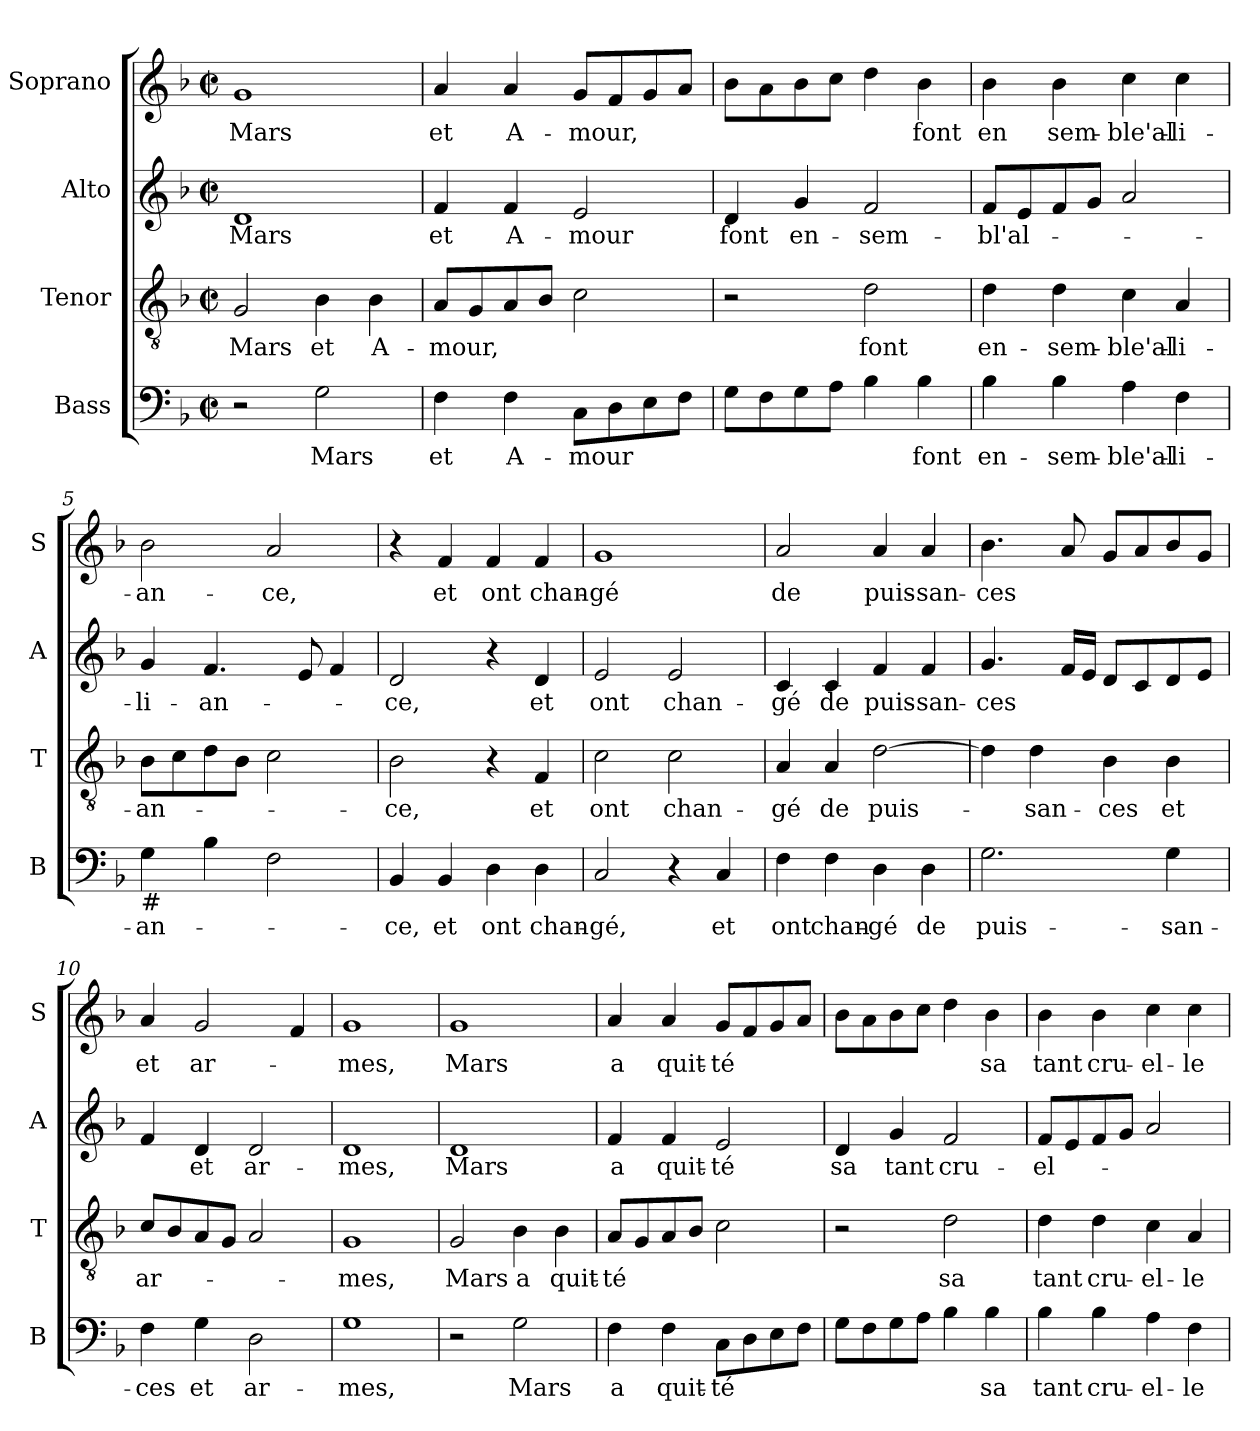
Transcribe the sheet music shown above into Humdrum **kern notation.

**kern	**text	**kern	**text	**kern	**text	**kern	**text
*part4	*part4	*part3	*part3	*part2	*part2	*part1	*part1
*staff4	*staff4	*staff3	*staff3	*staff2	*staff2	*staff1	*staff1
*I"Bass	*	*I"Tenor	*	*I"Alto	*	*I"Soprano	*
*I'B	*	*I'T	*	*I'A	*	*I'S	*
*clefF4	*	*clefGv2	*	*clefG2	*	*clefG2	*
*k[b-]	*	*k[b-]	*	*k[b-]	*	*k[b-]	*
*F:	*	*F:	*	*F:	*	*F:	*
*M2/2	*	*M2/2	*	*M2/2	*	*M2/2	*
*met(c|)	*	*met(c|)	*	*met(c|)	*	*met(c|)	*
=1	=1	=1	=1	=1	=1	=1	=1
!	!	!	!LO:LY:b	!	!LO:LY:b	!	!LO:LY:b
2r	.	2G/	Mars	1d	Mars	1g	Mars
!	!LO:LY:b	!	!LO:LY:b	!	!	!	!
2G\	Mars	4B-\	et	.	.	.	.
!	!	!	!LO:LY:b	!	!	!	!
.	.	4B-\	A-	.	.	.	.
=2	=2	=2	=2	=2	=2	=2	=2
!	!LO:LY:b	!	!LO:LY:b	!	!LO:LY:b	!	!LO:LY:b
4F\	et	8A/L	-mour,	4f/	et	4a/	et
.	.	8G/	.	.	.	.	.
!	!LO:LY:b	!	!	!	!LO:LY:b	!	!LO:LY:b
4F\	A-	8A/	.	4f/	A-	4a/	A-
.	.	8B-/J	.	.	.	.	.
!	!LO:LY:b	!	!	!	!LO:LY:b	!	!LO:LY:b
8C\L	-mour	2c\	.	2e/	-mour	8g/L	-mour,
8D\	.	.	.	.	.	8f/	.
8E\	.	.	.	.	.	8g/	.
8F\J	.	.	.	.	.	8a/J	.
=3	=3	=3	=3	=3	=3	=3	=3
!	!	!	!	!	!LO:LY:b	!	!
8G\L	.	2r	.	4d/	font	8b-\L	.
8F\	.	.	.	.	.	8a\	.
!	!	!	!	!	!LO:LY:b	!	!
8G\	.	.	.	4g/	en-	8b-\	.
8A\J	.	.	.	.	.	8cc\J	.
!	!	!	!LO:LY:b	!	!LO:LY:b	!	!
4B-\	.	2d\	font	2f/	-sem-	4dd\	.
!	!LO:LY:b	!	!	!	!	!	!LO:LY:b
4B-\	font	.	.	.	.	4b-\	font
=4	=4	=4	=4	=4	=4	=4	=4
!	!LO:LY:b	!	!LO:LY:b	!	!LO:LY:b	!	!LO:LY:b
4B-\	en-	4d\	en-	8f/L	-bl'al-	4b-\	en
.	.	.	.	8e/	.	.	.
!	!LO:LY:b	!	!LO:LY:b	!	!	!	!LO:LY:b
4B-\	-sem-	4d\	-sem-	8f/	.	4b-\	sem-
.	.	.	.	8g/J	.	.	.
!	!LO:LY:b	!	!LO:LY:b	!	!	!	!LO:LY:b
4A\	-ble'al-	4c\	-ble'al-	2a/	.	4cc\	-ble'al-
!	!LO:LY:b	!	!LO:LY:b	!	!	!	!LO:LY:b
4F\	-li-	4A/	-li-	.	.	4cc\	-li-
=5	=5	=5	=5	=5	=5	=5	=5
!LO:TX:b:t=#	!	!	!	!	!	!	!
!	!LO:LY:b	!	!LO:LY:b	!	!LO:LY:b	!	!LO:LY:b
4G\	-an-	8B-\L	-an-	4g/	-li-	2b-\	-an-
.	.	8c\	.	.	.	.	.
!	!	!	!	!	!LO:LY:b	!	!
4B-\	.	8d\	.	4.f/	-an-	.	.
.	.	8B-\J	.	.	.	.	.
!	!	!	!	!	!	!	!LO:LY:b
2F\	.	2c\	.	.	.	2a/	-ce,
.	.	.	.	8e/	.	.	.
.	.	.	.	4f/	.	.	.
!!LO:LB:g=z
=6	=6	=6	=6	=6	=6	=6	=6
!	!LO:LY:b	!	!LO:LY:b	!	!LO:LY:b	!	!
4BB-/	-ce,	2B-\	-ce,	2d/	-ce,	4r	.
!	!LO:LY:b	!	!	!	!	!	!LO:LY:b
4BB-/	et	.	.	.	.	4f/	et
!	!LO:LY:b	!	!	!	!	!	!LO:LY:b
4D\	ont	4r	.	4r	.	4f/	ont
!	!LO:LY:b	!	!LO:LY:b	!	!LO:LY:b	!	!LO:LY:b
4D\	chan-	4F/	et	4d/	et	4f/	chan-
=7	=7	=7	=7	=7	=7	=7	=7
!	!LO:LY:b	!	!LO:LY:b	!	!LO:LY:b	!	!LO:LY:b
2C/	-gé,	2c\	ont	2e/	ont	1g	-gé
!	!	!	!LO:LY:b	!	!LO:LY:b	!	!
4r	.	2c\	chan-	2e/	chan-	.	.
!	!LO:LY:b	!	!	!	!	!	!
4C/	et	.	.	.	.	.	.
=8	=8	=8	=8	=8	=8	=8	=8
!	!LO:LY:b	!	!LO:LY:b	!	!LO:LY:b	!	!LO:LY:b
4F\	ont	4A/	-gé	4c/	-gé	2a/	de
!	!LO:LY:b	!	!LO:LY:b	!	!LO:LY:b	!	!
4F\	chan-	4A/	de	4c/	de	.	.
!	!LO:LY:b	!	!LO:LY:b	!	!LO:LY:b	!	!LO:LY:b
4D\	-gé	[2d\	puis-	4f/	puis-	4a/	puis-
!	!LO:LY:b	!	!	!	!LO:LY:b	!	!LO:LY:b
4D\	de	.	.	4f/	-san-	4a/	-san-
=9	=9	=9	=9	=9	=9	=9	=9
!	!LO:LY:b	!	!	!	!LO:LY:b	!	!LO:LY:b
2.G\	puis-	4d\]	.	4.g/	-ces	4.b-\	-ces
!	!	!	!LO:LY:b	!	!	!	!
.	.	4d\	-san-	.	.	.	.
.	.	.	.	16f/LL	.	8a/	.
.	.	.	.	16e/JJ	.	.	.
!	!	!	!LO:LY:b	!	!	!	!
.	.	4B-\	-ces	8d/L	.	8g/L	.
.	.	.	.	8c/	.	8a/	.
!	!LO:LY:b	!	!LO:LY:b	!	!	!	!
4G\	-san-	4B-\	et	8d/	.	8b-/	.
.	.	.	.	8e/J	.	8g/J	.
=10	=10	=10	=10	=10	=10	=10	=10
!	!LO:LY:b	!	!LO:LY:b	!	!	!	!LO:LY:b
4F\	-ces	8c/L	ar-	4f/	.	4a/	et
.	.	8B-/	.	.	.	.	.
!	!LO:LY:b	!	!	!	!LO:LY:b	!	!LO:LY:b
4G\	et	8A/	.	4d/	et	2g/	ar-
.	.	8G/J	.	.	.	.	.
!	!LO:LY:b	!	!	!	!LO:LY:b	!	!
2D\	ar-	2A/	.	2d/	ar-	.	.
.	.	.	.	.	.	4f/	.
=11	=11	=11	=11	=11	=11	=11	=11
!	!LO:LY:b	!	!LO:LY:b	!	!LO:LY:b	!	!LO:LY:b
1G	-mes,	1G	-mes,	1d	-mes,	1g	-mes,
!!LO:LB:g=z
=12	=12	=12	=12	=12	=12	=12	=12
!	!	!	!LO:LY:b	!	!LO:LY:b	!	!LO:LY:b
2r	.	2G/	Mars	1d	Mars	1g	Mars
!	!LO:LY:b	!	!LO:LY:b	!	!	!	!
2G\	Mars	4B-\	a	.	.	.	.
!	!	!	!LO:LY:b	!	!	!	!
.	.	4B-\	quit-	.	.	.	.
=13	=13	=13	=13	=13	=13	=13	=13
!	!LO:LY:b	!	!LO:LY:b	!	!LO:LY:b	!	!LO:LY:b
4F\	a	8A/L	-té	4f/	a	4a/	a
.	.	8G/	.	.	.	.	.
!	!LO:LY:b	!	!	!	!LO:LY:b	!	!LO:LY:b
4F\	quit-	8A/	.	4f/	quit-	4a/	quit-
.	.	8B-/J	.	.	.	.	.
!	!LO:LY:b	!	!	!	!LO:LY:b	!	!LO:LY:b
8C\L	-té	2c\	.	2e/	-té	8g/L	-té
8D\	.	.	.	.	.	8f/	.
8E\	.	.	.	.	.	8g/	.
8F\J	.	.	.	.	.	8a/J	.
=14	=14	=14	=14	=14	=14	=14	=14
!	!	!	!	!	!LO:LY:b	!	!
8G\L	.	2r	.	4d/	sa	8b-\L	.
8F\	.	.	.	.	.	8a\	.
!	!	!	!	!	!LO:LY:b	!	!
8G\	.	.	.	4g/	tant	8b-\	.
8A\J	.	.	.	.	.	8cc\J	.
!	!	!	!LO:LY:b	!	!LO:LY:b	!	!
4B-\	.	2d\	sa	2f/	cru-	4dd\	.
!	!LO:LY:b	!	!	!	!	!	!LO:LY:b
4B-\	sa	.	.	.	.	4b-\	sa
=15	=15	=15	=15	=15	=15	=15	=15
!	!LO:LY:b	!	!LO:LY:b	!	!LO:LY:b	!	!LO:LY:b
4B-\	tant	4d\	tant	8f/L	-el-	4b-\	tant
.	.	.	.	8e/	.	.	.
!	!LO:LY:b	!	!LO:LY:b	!	!	!	!LO:LY:b
4B-\	cru-	4d\	cru-	8f/	.	4b-\	cru-
.	.	.	.	8g/J	.	.	.
!	!LO:LY:b	!	!LO:LY:b	!	!	!	!LO:LY:b
4A\	-el-	4c\	-el-	2a/	.	4cc\	-el-
!	!LO:LY:b	!	!LO:LY:b	!	!	!	!LO:LY:b
4F\	-le	4A/	-le	.	.	4cc\	-le
=	=	=	=	=	=	=	=
*-	*-	*-	*-	*-	*-	*-	*-
